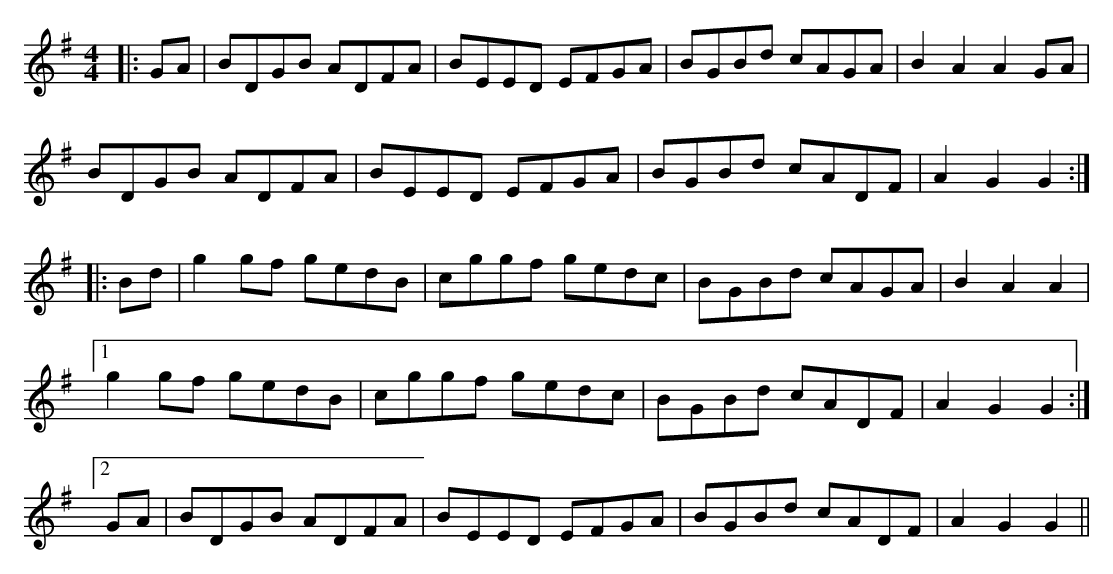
X:1
M:4/4
K:G
|: GA | BDGB ADFA | BEED EFGA | BGBd cAGA | B2A2 A2GA |
BDGB ADFA | BEED EFGA | BGBd cADF | A2 G2 G2 :|
|:Bd |g2 gf gedB | cggf gedc | BGBd cAGA | B2 A2 A2|
[1 g2 gf gedB |cggf gedc | BGBd cADF | A2 G2 G2:|
[2 GA|BDGB ADFA | BEED EFGA |BGBd cADF | A2 G2 G2 ||
